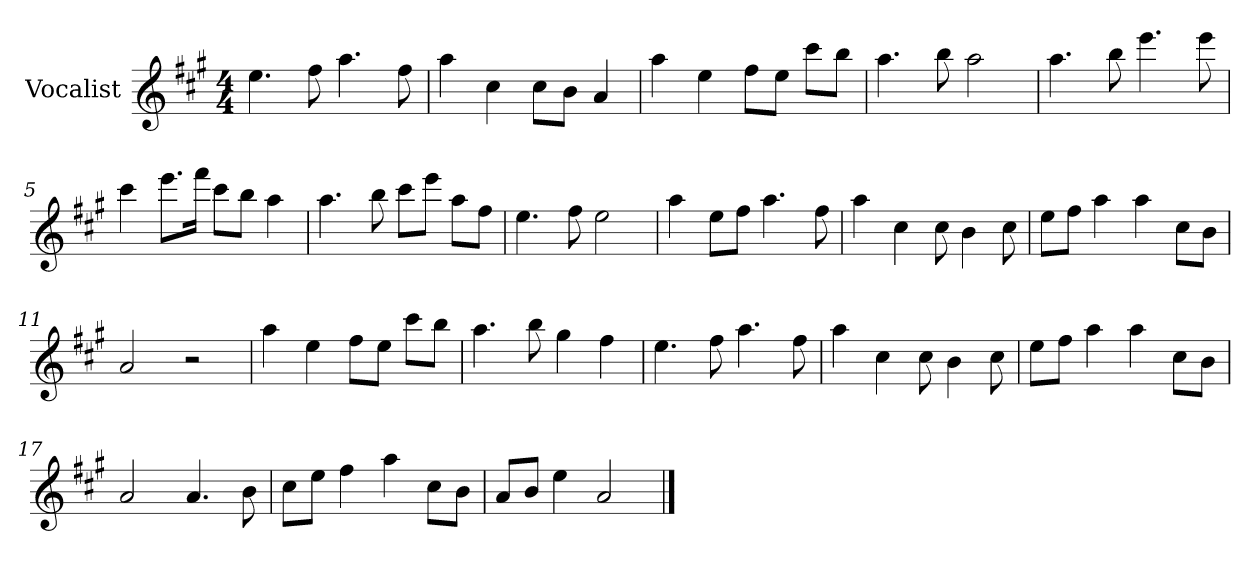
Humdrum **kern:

**kern
*part1
*staff1
*I"Vocalist
*k[f#c#g#]
*A:
*M4/4
=
4.ee
8ff#
4.aa
8ff#
=1
4aa
4cc#
8cc#L
8bJ
4a
=2
4aa
4ee
8ff#L
8eeJ
8ccc#L
8bbJ
=3
4.aa
8bb
2aa
=4
4.aa
8bb
4.eee
8eee
=5
4ccc#
8.eeeL
16fff#Jk
8ccc#L
8bbJ
4aa
=6
4.aa
8bb
8ccc#L
8eeeJ
8aaL
8ff#J
=7
4.ee
8ff#
2ee
=8
4aa
8eeL
8ff#J
4.aa
8ff#
=9
4aa
4cc#
8cc#
4b
8cc#
=10
8eeL
8ff#J
4aa
4aa
8cc#L
8bJ
=11
2a
2r
=12
4aa
4ee
8ff#L
8eeJ
8ccc#L
8bbJ
=13
4.aa
8bb
4gg#
4ff#
=14
4.ee
8ff#
4.aa
8ff#
=15
4aa
4cc#
8cc#
4b
8cc#
=16
8eeL
8ff#J
4aa
4aa
8cc#L
8bJ
=17
2a
4.a
8b
=18
8cc#L
8eeJ
4ff#
4aa
8cc#L
8bJ
=19
8aL
8bJ
4ee
2a
==
*-
